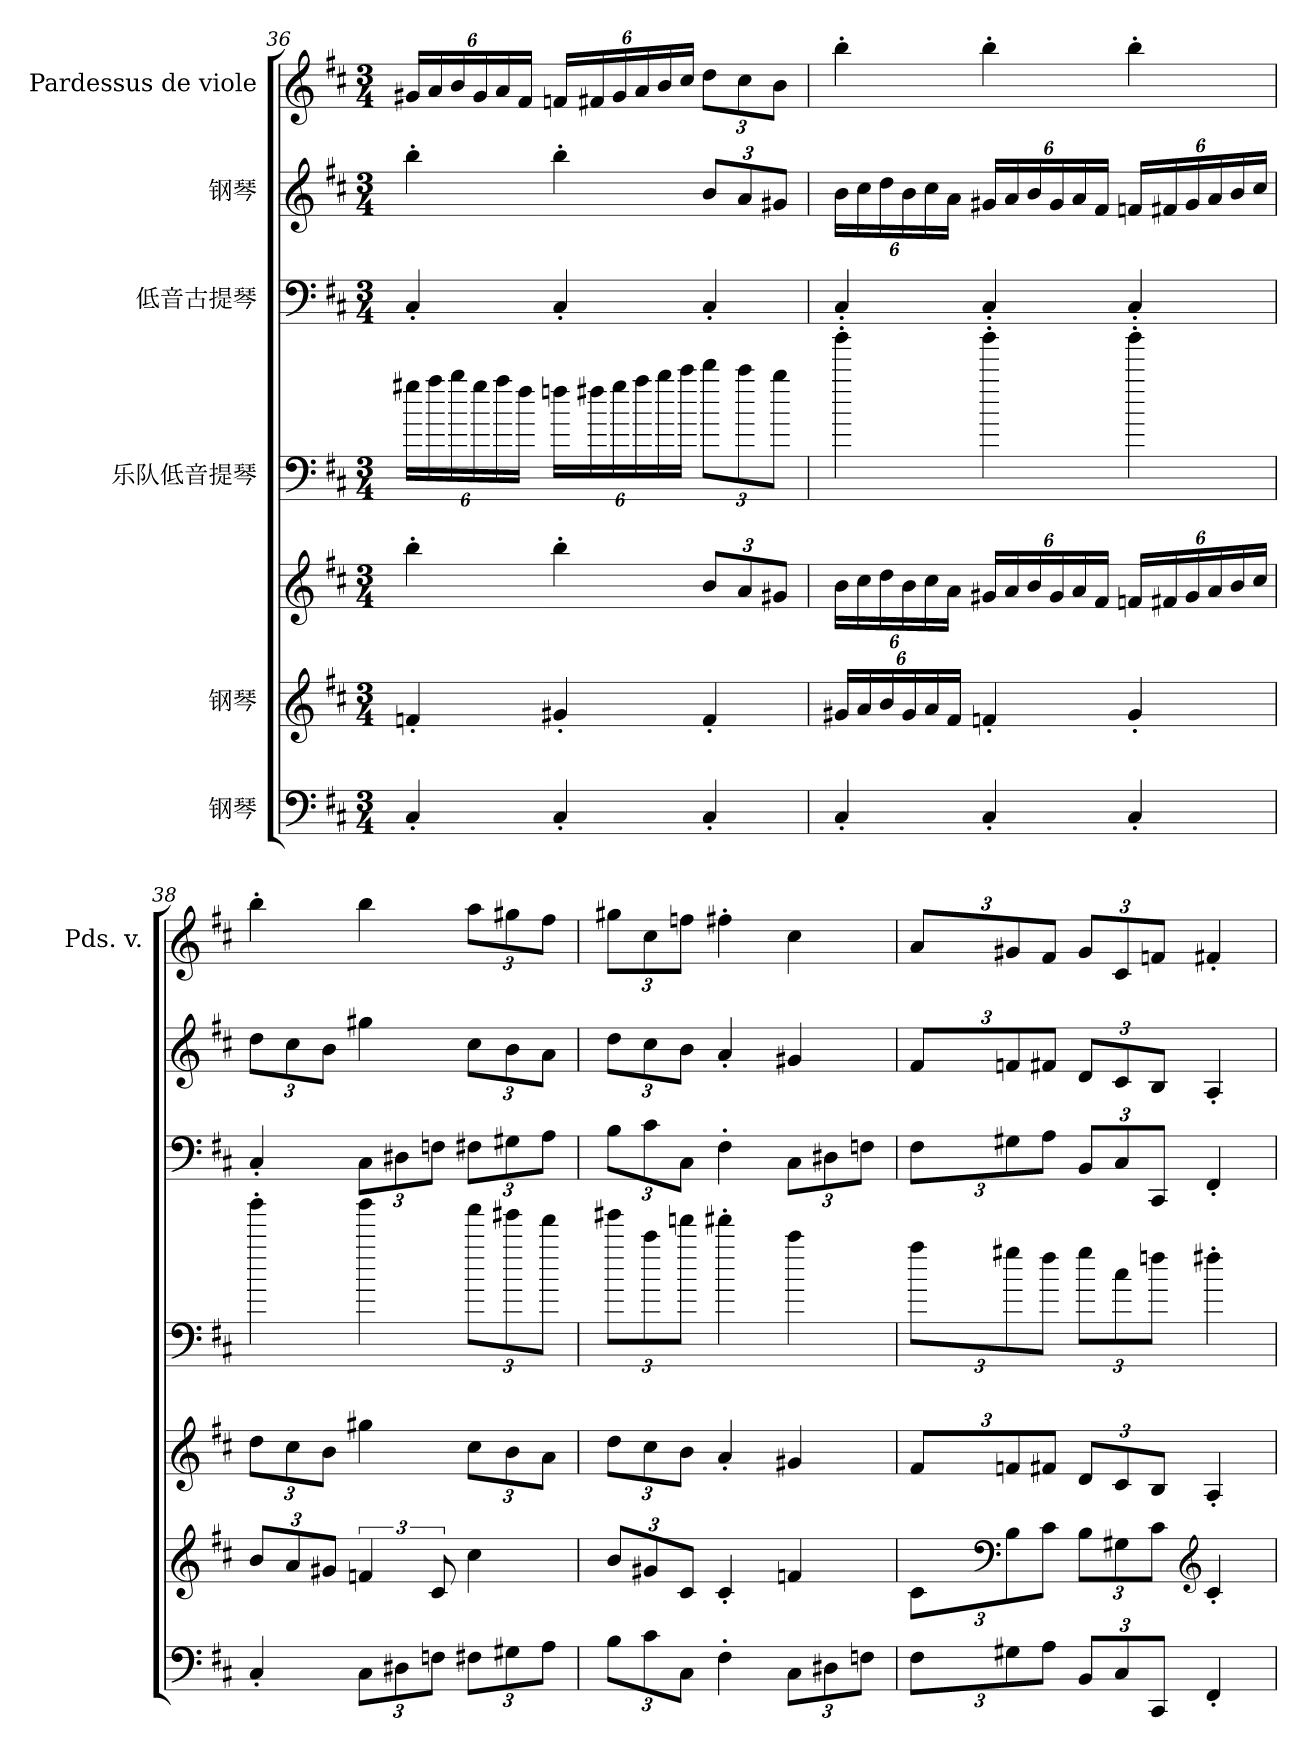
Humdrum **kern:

**kern	**kern	**kern	**kern	**kern	**kern	**kern
*part6	*part5	*part5	*part4	*part3	*part2	*part1
*staff7	*staff6	*staff5	*staff4	*staff3	*staff2	*staff1
*I"钢琴	*I"钢琴	*	*I"乐队低音提琴	*I"低音古提琴	*I"钢琴	*I"Pardessus de viole
*	*	*	*	*	*	*I'Pds. v.
!!LO:PB:g=z
*clefF4	*clefG2	*clefG2	*clefF4	*clefF4	*clefG2	*clefG2
*	*	*	*ITrd7c12	*	*	*
*k[f#c#]	*k[f#c#]	*k[f#c#]	*k[f#c#]	*k[f#c#]	*k[f#c#]	*k[f#c#]
*M3/4	*M3/4	*M3/4	*M3/4	*M3/4	*M3/4	*M3/4
*	*	*	*Xbrackettup	*	*	*Xbrackettup
=36	=36	=36	=36	=36	=36	=36
4C#'/	4fn'/	4bb'\	24g#X\LL	4C#'/	4bb'\	24g#X/LL
.	.	.	24a\	.	.	24a/
.	.	.	24b\	.	.	24b/
.	.	.	24g#\	.	.	24g#/
.	.	.	24a\	.	.	24a/
.	.	.	24f#\JJ	.	.	24f#/JJ
4C#'/	4g#X'/	4bb'\	24fn\LL	4C#'/	4bb'\	24fn/LL
.	.	.	24f#X\	.	.	24f#X/
.	.	.	24g#\	.	.	24g#/
.	.	.	24a\	.	.	24a/
.	.	.	24b\	.	.	24b/
.	.	.	24cc#\JJ	.	.	24cc#/JJ
*	*	*Xbrackettup	*	*	*Xbrackettup	*
4C#'/	4f'/	12b/L	12dd\L	4C#'/	12b/L	12dd\L
.	.	12a/	12cc#\	.	12a/	12cc#\
.	.	12g#X/J	12b\J	.	12g#X/J	12b\J
!!LO:PB:g=z
=37	=37	=37	=37	=37	=37	=37
*	*Xbrackettup	*	*	*	*	*
4C#'/	24g#X/LL	24b\LL	4bb'\	4C#'/	24b\LL	4bb'\
.	24a/	24cc#\	.	.	24cc#\	.
.	24b/	24dd\	.	.	24dd\	.
.	24g#/	24b\	.	.	24b\	.
.	24a/	24cc#\	.	.	24cc#\	.
.	24f#/JJ	24a\JJ	.	.	24a\JJ	.
4C#'/	4fn'/	24g#X/LL	4bb'\	4C#'/	24g#X/LL	4bb'\
.	.	24a/	.	.	24a/	.
.	.	24b/	.	.	24b/	.
.	.	24g#/	.	.	24g#/	.
.	.	24a/	.	.	24a/	.
.	.	24f#/JJ	.	.	24f#/JJ	.
4C#'/	4g#'/	24fn/LL	4bb'\	4C#'/	24fn/LL	4bb'\
.	.	24f#X/	.	.	24f#X/	.
.	.	24g#/	.	.	24g#/	.
.	.	24a/	.	.	24a/	.
.	.	24b/	.	.	24b/	.
.	.	24cc#/JJ	.	.	24cc#/JJ	.
=38	=38	=38	=38	=38	=38	=38
4C#'/	12b/L	12dd\L	4bb'\	4C#'/	12dd\L	4bb'\
.	12a/	12cc#\	.	.	12cc#\	.
.	12g#X/J	12b\J	.	.	12b\J	.
*Xbrackettup	*brackettup	*	*	*Xbrackettup	*	*
12C#\L	6fn/	4gg#X\	4bb\	12C#\L	4gg#X\	4bb\
12D#X\	.	.	.	12D#X\	.	.
12Fn\J	12c#/	.	.	12Fn\J	.	.
12F#X\L	4cc#\	12cc#\L	12aa\L	12F#X\L	12cc#\L	12aa\L
12G#X\	.	12b\	12gg#X\	12G#X\	12b\	12gg#X\
12A\J	.	12a\J	12ff#\J	12A\J	12a\J	12ff#\J
!!LO:PB:g=z
=39	=39	=39	=39	=39	=39	=39
*	*Xbrackettup	*	*	*	*	*
12B\L	12b/L	12dd\L	12gg#X\L	12B\L	12dd\L	12gg#X\L
12c#\	12g#X/	12cc#\	12cc#\	12c#\	12cc#\	12cc#\
12C#\J	12c#/J	12b\J	12ffn\J	12C#\J	12b\J	12ffn\J
4F#'\	4c#'/	4a'/	4ff#X'\	4F#'\	4a'/	4ff#X'\
12C#\L	4fn/	4g#X/	4cc#\	12C#\L	4g#X/	4cc#\
12D#X\	.	.	.	12D#X\	.	.
12Fn\J	.	.	.	12Fn\J	.	.
=40	=40	=40	=40	=40	=40	=40
12F#\L	12c#\L	12f#/L	12a\L	12F#\L	12f#/L	12a/L
*	*clefF4	*	*	*	*	*
12G#X\	12B\	12fn/	12g#X\	12G#X\	12fn/	12g#X/
12A\J	12c#\J	12f#X/J	12f#\J	12A\J	12f#X/J	12f#/J
12BB/L	12B\L	12d/L	12g#\L	12BB/L	12d/L	12g#/L
12C#/	12G#X\	12c#/	12c#\	12C#/	12c#/	12c#/
12CC#/J	12c#\J	12B/J	12fn\J	12CC#/J	12B/J	12fn/J
*	*clefG2	*	*	*	*	*
4FF#'/	4c#'/	4A'/	4f#X'\	4FF#'/	4A'/	4f#X'/
=	=	=	=	=	=	=
*-	*-	*-	*-	*-	*-	*-
